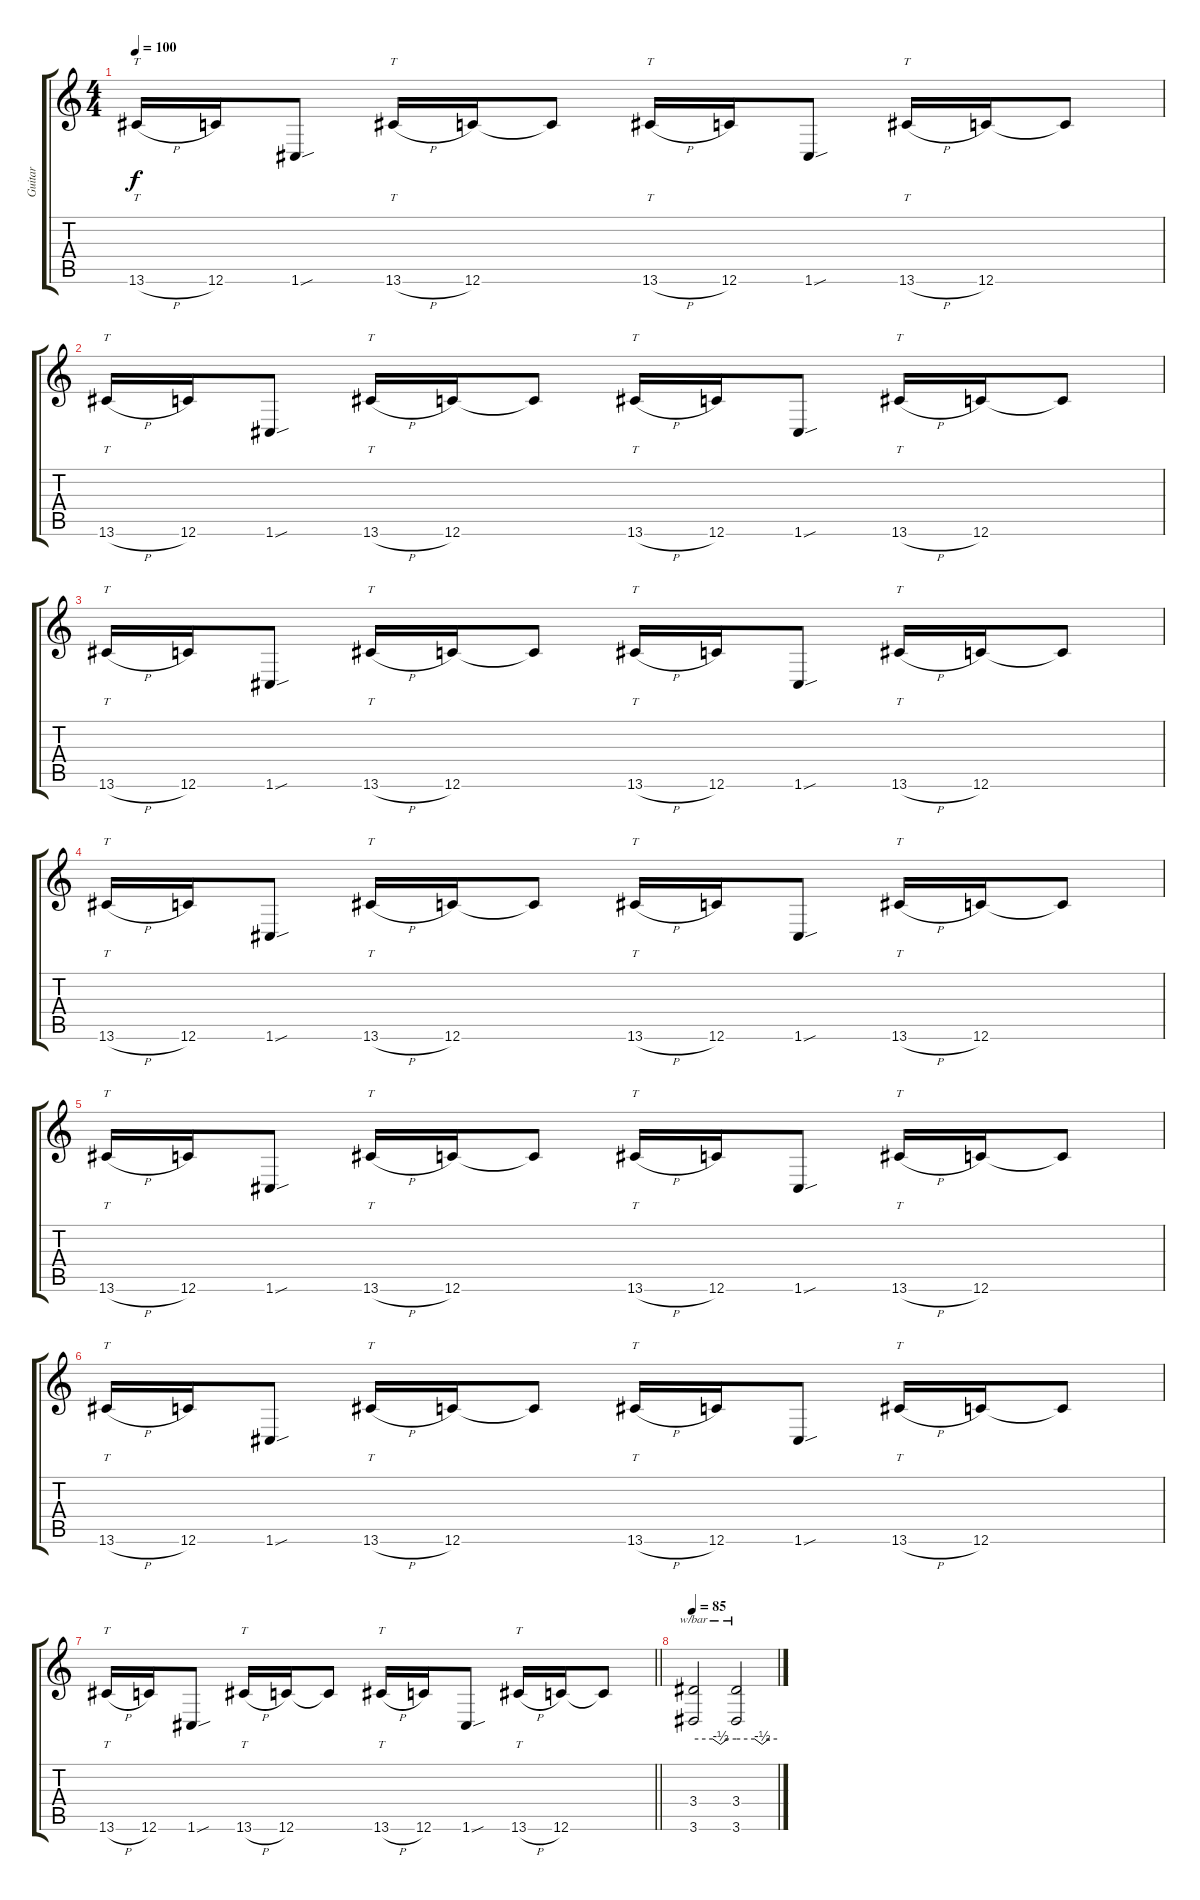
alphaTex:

\track ("Guitar" "Guitar") {instrument distortionguitar}
\staff {score tabs}
\tuning (D4 A3 F3 C3 G2 C2) {hide}
\ts (4 4)
\tempo 100
\clef g2
\ks c
13.6{h}.16{tt dy f} 12.6.16 1.6{sou}.8 13.6{h}.16{tt} 12.6.16 12.6{t}.8 13.6{h}.16{tt} 12.6.16 1.6{sou}.8 13.6{h}.16{tt} 12.6.16 12.6{t}.8 |
13.6{h}.16{tt} 12.6.16 1.6{sou}.8 13.6{h}.16{tt} 12.6.16 12.6{t}.8 13.6{h}.16{tt} 12.6.16 1.6{sou}.8 13.6{h}.16{tt} 12.6.16 12.6{t}.8 |
13.6{h}.16{tt} 12.6.16 1.6{sou}.8 13.6{h}.16{tt} 12.6.16 12.6{t}.8 13.6{h}.16{tt} 12.6.16 1.6{sou}.8 13.6{h}.16{tt} 12.6.16 12.6{t}.8 |
13.6{h}.16{tt} 12.6.16 1.6{sou}.8 13.6{h}.16{tt} 12.6.16 12.6{t}.8 13.6{h}.16{tt} 12.6.16 1.6{sou}.8 13.6{h}.16{tt} 12.6.16 12.6{t}.8 |
13.6{h}.16{tt} 12.6.16 1.6{sou}.8 13.6{h}.16{tt} 12.6.16 12.6{t}.8 13.6{h}.16{tt} 12.6.16 1.6{sou}.8 13.6{h}.16{tt} 12.6.16 12.6{t}.8 |
13.6{h}.16{tt} 12.6.16 1.6{sou}.8 13.6{h}.16{tt} 12.6.16 12.6{t}.8 13.6{h}.16{tt} 12.6.16 1.6{sou}.8 13.6{h}.16{tt} 12.6.16 12.6{t}.8 |
\barLineRight lightlight
13.6{h}.16{tt} 12.6.16 1.6{sou}.8 13.6{h}.16{tt} 12.6.16 12.6{t}.8 13.6{h}.16{tt} 12.6.16 1.6{sou}.8 13.6{h}.16{tt} 12.6.16 12.6{t}.8 |
\tempo 85
(3.4 3.6).2{tbe (custom default 0 0 27 0 38 -2 48 0 60 0)} (3.4 3.6).2{tbe (custom default 0 0 27 0 38 -2 48 0 60 0)}
